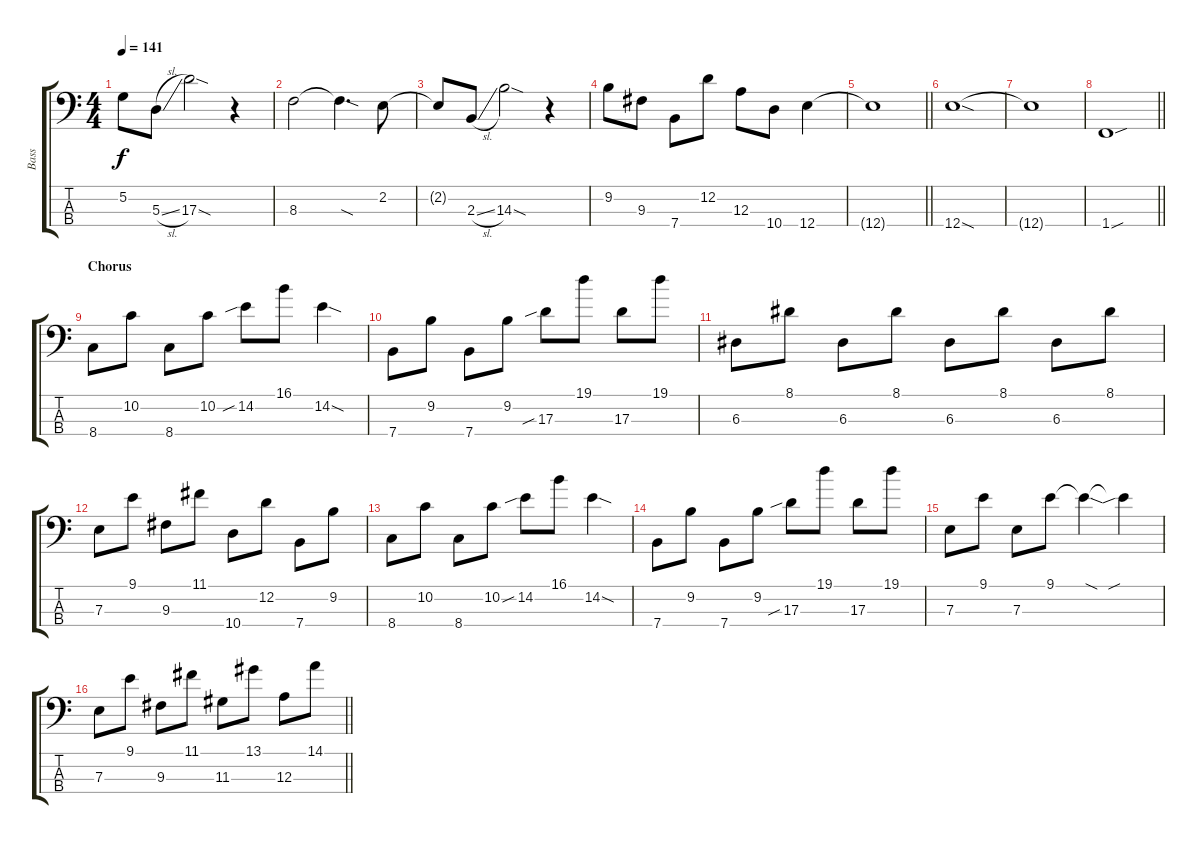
\track ("Bass" "Bass") {instrument electricbassfinger}
\staff {score tabs}
\tuning (G2 D2 A1 E1) {hide}
\ts (4 4)
\tempo 141
\clef f4
\ks c
5.2{t}.8{dy f} 5.3{sl}.8 17.3{sod}.2 r.4 |
8.3.2 8.3{sod t}.4{d} 2.2.8 |
2.2{t}.8 2.3{sl}.8 14.3{sod}.2 r.4 |
9.2.8 9.3.8 7.4.8 12.2.8 12.3.8 10.4.8 12.4.4 |
\barLineRight lightlight
12.4{t}.1 |
12.4{sod}.1 |
12.4{t}.1 |
\barLineRight lightlight
1.4{sou}.1 |
\section ("" "Chorus")
8.4.8 10.2.8 8.4.8 10.2.8 14.2{sib}.8 16.1.8 14.2{sod}.4 |
7.4.8 9.2.8 7.4.8 9.2.8 17.3{sib}.8 19.1.8 17.3.8 19.1.8 |
6.3.8 8.1.8 6.3.8 8.1.8 6.3.8 8.1.8 6.3.8 8.1.8 |
7.3.8 9.1.8 9.3.8 11.1.8 10.4.8 12.2.8 7.4.8 9.2.8 |
8.4.8 10.2.8 8.4.8 10.2.8 14.2{sib}.8 16.1.8 14.2{sod}.4 |
7.4.8 9.2.8 7.4.8 9.2.8 17.3{sib}.8 19.1.8 17.3.8 19.1.8 |
7.3.8 9.1.8 7.3.8 9.1.8 9.1{sod t}.4 9.1{sib t}.4 |
\barLineRight lightlight
7.3.8 9.1.8 9.3.8 11.1.8 11.3.8 13.1.8 12.3.8 14.1.8
